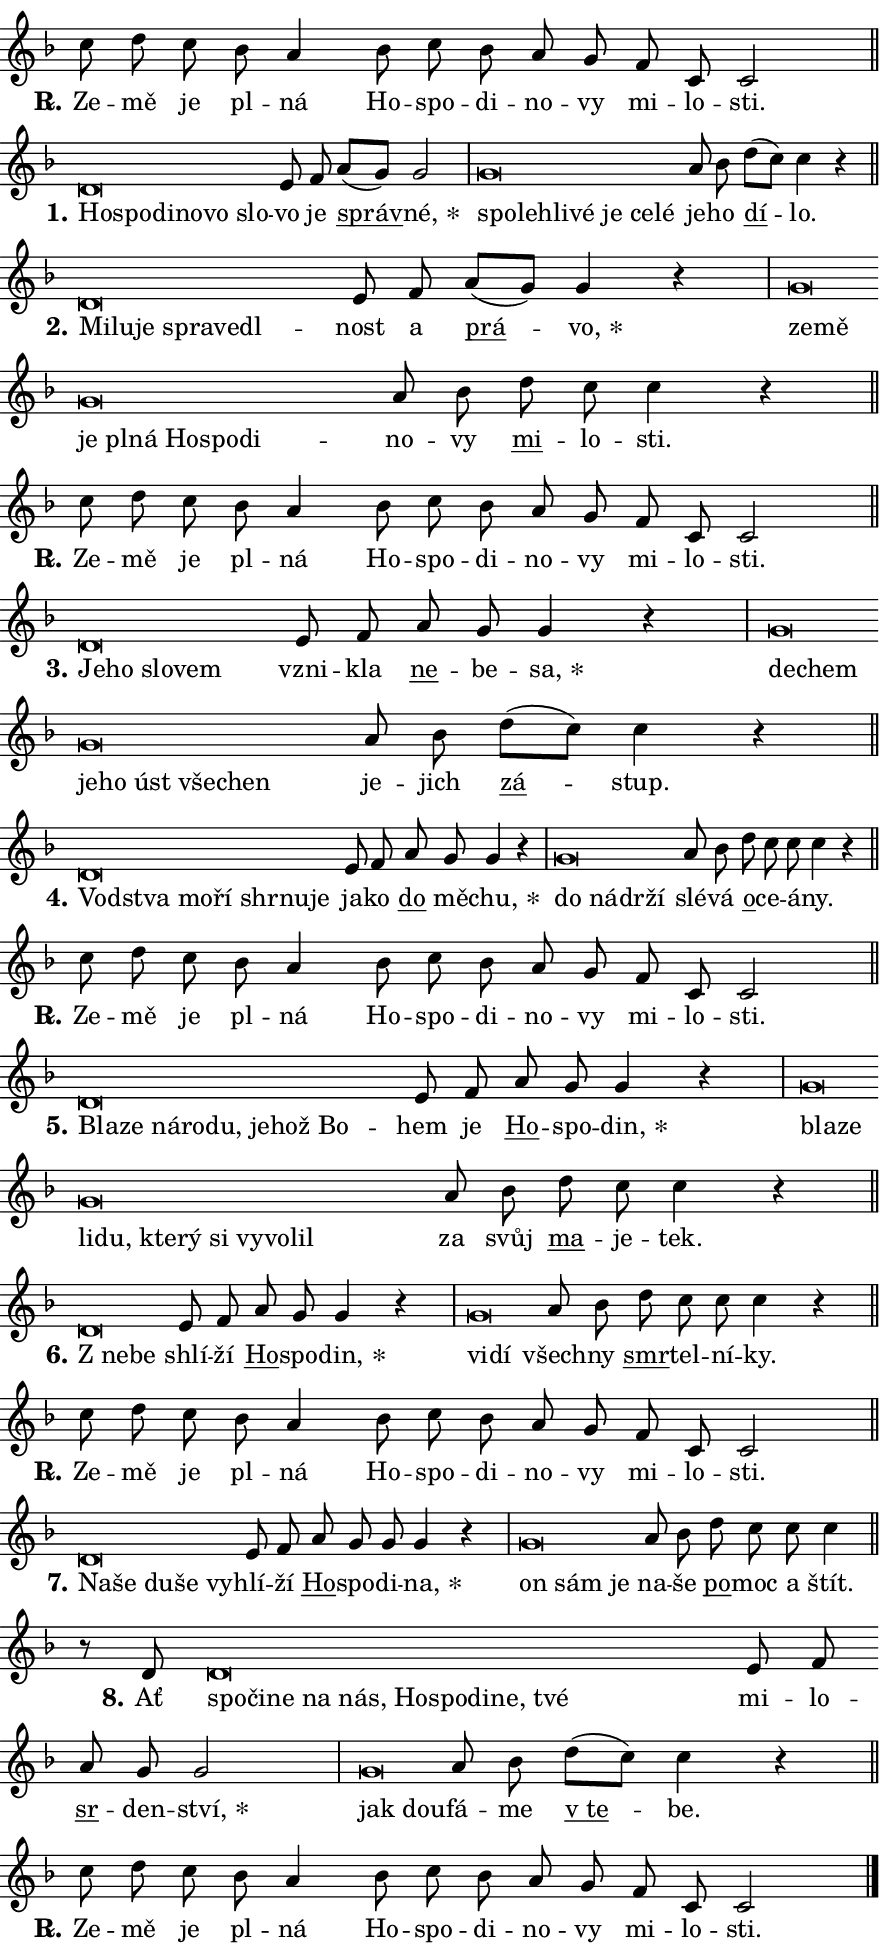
\version "2.24.0"
\header { tagline = "" }
\paper {
  indent = 0\cm
  top-margin = 0\cm
  right-margin = 0.13\cm % to fit lyric hyphens
  bottom-margin = 0\cm
  left-margin = 0\cm
  paper-width = 15\cm
  page-breaking = #ly:one-page-breaking
  system-system-spacing.basic-distance = #11
  score-system-spacing.basic-distance = #11
  ragged-last = ##f
}


%% Author: Thomas Morley
%% https://lists.gnu.org/archive/html/lilypond-user/2020-05/msg00002.html
#(define (line-position grob)
"Returns position of @var[grob} in current system:
   @code{'start}, if at first time-step
   @code{'end}, if at last time-step
   @code{'middle} otherwise
"
  (let* ((col (ly:item-get-column grob))
         (ln (ly:grob-object col 'left-neighbor))
         (rn (ly:grob-object col 'right-neighbor))
         (col-to-check-left (if (ly:grob? ln) ln col))
         (col-to-check-right (if (ly:grob? rn) rn col))
         (break-dir-left
           (and
             (ly:grob-property col-to-check-left 'non-musical #f)
             (ly:item-break-dir col-to-check-left)))
         (break-dir-right
           (and
             (ly:grob-property col-to-check-right 'non-musical #f)
             (ly:item-break-dir col-to-check-right))))
        (cond ((eqv? 1 break-dir-left) 'start)
              ((eqv? -1 break-dir-right) 'end)
              (else 'middle))))

#(define (tranparent-at-line-position vctor)
  (lambda (grob)
  "Relying on @code{line-position} select the relevant enry from @var{vctor}.
Used to determine transparency,"
    (case (line-position grob)
      ((end) (not (vector-ref vctor 0)))
      ((middle) (not (vector-ref vctor 1)))
      ((start) (not (vector-ref vctor 2))))))

noteHeadBreakVisibility =
#(define-music-function (break-visibility)(vector?)
"Makes @code{NoteHead}s transparent relying on @var{break-visibility}"
#{
  \override NoteHead.transparent =
    #(tranparent-at-line-position break-visibility)
#})

#(define delete-ledgers-for-transparent-note-heads
  (lambda (grob)
    "Reads whether a @code{NoteHead} is transparent.
If so this @code{NoteHead} is removed from @code{'note-heads} from
@var{grob}, which is supposed to be @code{LedgerLineSpanner}.
As a result ledgers are not printed for this @code{NoteHead}"
    (let* ((nhds-array (ly:grob-object grob 'note-heads))
           (nhds-list
             (if (ly:grob-array? nhds-array)
                 (ly:grob-array->list nhds-array)
                 '()))
           ;; Relies on the transparent-property being done before
           ;; Staff.LedgerLineSpanner.after-line-breaking is executed.
           ;; This is fragile ...
           (to-keep
             (remove
               (lambda (nhd)
                 (ly:grob-property nhd 'transparent #f))
               nhds-list)))
      ;; TODO find a better method to iterate over grob-arrays, similiar
      ;; to filter/remove etc for lists
      ;; For now rebuilt from scratch
      (set! (ly:grob-object grob 'note-heads)  '())
      (for-each
        (lambda (nhd)
          (ly:pointer-group-interface::add-grob grob 'note-heads nhd))
        to-keep))))

squashNotes = {
  \override NoteHead.X-extent = #'(-0.2 . 0.2)
  \override NoteHead.Y-extent = #'(-0.75 . 0)
  \override NoteHead.stencil =
    #(lambda (grob)
       (let ((pos (ly:grob-property grob 'staff-position)))
         (begin
           (if (< pos -7) (display "ERROR: Lower brevis then expected\n") (display ""))
           (if (<= pos -6) ly:text-interface::print ly:note-head::print))))
}
unSquashNotes = {
  \revert NoteHead.X-extent
  \revert NoteHead.Y-extent
  \revert NoteHead.stencil
}

hideNotes = \noteHeadBreakVisibility #begin-of-line-visible
unHideNotes = \noteHeadBreakVisibility #all-visible

% work-around for resetting accidentals
% https://lilypond.org/doc/v2.23/Documentation/notation/displaying-rhythms#unmetered-music
cadenzaMeasure = {
  \cadenzaOff
  \partial 1024 s1024
  \cadenzaOn
}

#(define-markup-command (accent layout props text) (markup?)
  "Underline accented syllable"
  (interpret-markup layout props
    #{\markup \override #'(offset . 4.3) \underline { #text }#}))

responsum = \markup \concat {
  "R" \hspace #-1.05 \path #0.1 #'((moveto 0 0.07) (lineto 0.9 0.8)) \hspace #0.05 "."
}

spaceSize = #0.6828661417322834 % exact space size for TeX Gyre Schola

\layout {
  \context {
    \Staff
    \remove "Time_signature_engraver"
    \override LedgerLineSpanner.after-line-breaking = #delete-ledgers-for-transparent-note-heads
  }
  \context {
    \Lyrics {
      \override LyricSpace.minimum-distance = \spaceSize
      \override LyricText.font-name = #"TeX Gyre Schola"
      \override LyricText.font-size = 1
      \override StanzaNumber.font-name = #"TeX Gyre Schola Bold"
      \override StanzaNumber.font-size = 1
    }
  }
  \context {
    \Score 
    \override NoteHead.text =
      #(lambda (grob) 
        (let ((pos (ly:grob-property grob 'staff-position)))
          #{\markup {
            \combine
              \halign #-0.55 \raise #(if (= pos -6) 0 0.5) \override #'(thickness . 2) \draw-line #'(3.2 . 0)
              \musicglyph "noteheads.sM1"
          }#}))
  }
}

% magnetic-lyrics.ily
%
%   written by
%     Jean Abou Samra <jean@abou-samra.fr>
%     Werner Lemberg <wl@gnu.org>
%
%   adapted by
%     Jiri Hon <jiri.hon@gmail.com>
%
% Version 2022-Apr-15

% https://www.mail-archive.com/lilypond-user@gnu.org/msg149350.html

#(define (Left_hyphen_pointer_engraver context)
   "Collect syllable-hyphen-syllable occurrences in lyrics and store
them in properties.  This engraver only looks to the left.  For
example, if the lyrics input is @code{foo -- bar}, it does the
following.

@itemize @bullet
@item
Set the @code{text} property of the @code{LyricHyphen} grob between
@q{foo} and @q{bar} to @code{foo}.

@item
Set the @code{left-hyphen} property of the @code{LyricText} grob with
text @q{foo} to the @code{LyricHyphen} grob between @q{foo} and
@q{bar}.
@end itemize

Use this auxiliary engraver in combination with the
@code{lyric-@/text::@/apply-@/magnetic-@/offset!} hook."
   (let ((hyphen #f)
         (text #f))
     (make-engraver
      (acknowledgers
       ((lyric-syllable-interface engraver grob source-engraver)
        (set! text grob)))
      (end-acknowledgers
       ((lyric-hyphen-interface engraver grob source-engraver)
        ;(when (not (grob::has-interface grob 'lyric-space-interface))
          (set! hyphen grob)));)
      ((stop-translation-timestep engraver)
       (when (and text hyphen)
         (ly:grob-set-object! text 'left-hyphen hyphen))
       (set! text #f)
       (set! hyphen #f)))))

#(define (lyric-text::apply-magnetic-offset! grob)
   "If the space between two syllables is less than the value in
property @code{LyricText@/.details@/.squash-threshold}, move the right
syllable to the left so that it gets concatenated with the left
syllable.

Use this function as a hook for
@code{LyricText@/.after-@/line-@/breaking} if the
@code{Left_@/hyphen_@/pointer_@/engraver} is active."
   (let ((hyphen (ly:grob-object grob 'left-hyphen #f)))
     (when hyphen
       (let ((left-text (ly:spanner-bound hyphen LEFT)))
         (when (grob::has-interface left-text 'lyric-syllable-interface)
           (let* ((common (ly:grob-common-refpoint grob left-text X))
                  (this-x-ext (ly:grob-extent grob common X))
                  (left-x-ext
                   (begin
                     ;; Trigger magnetism for left-text.
                     (ly:grob-property left-text 'after-line-breaking)
                     (ly:grob-extent left-text common X)))
                  ;; `delta` is the gap width between two syllables.
                  (delta (- (interval-start this-x-ext)
                            (interval-end left-x-ext)))
                  (details (ly:grob-property grob 'details))
                  (threshold (assoc-get 'squash-threshold details 0.2)))
             (when (< delta threshold)
               (let* (;; We have to manipulate the input text so that
                      ;; ligatures crossing syllable boundaries are not
                      ;; disabled.  For languages based on the Latin
                      ;; script this is essentially a beautification.
                      ;; However, for non-Western scripts it can be a
                      ;; necessity.
                      (lt (ly:grob-property left-text 'text))
                      (rt (ly:grob-property grob 'text))
                      (is-space (grob::has-interface hyphen 'lyric-space-interface))
                      (space (if is-space " " ""))
                      (extra-delta (if is-space spaceSize 0))
                      ;; Append new syllable.
                      (ltrt-space (if (and (string? lt) (string? rt))
                                (string-append lt space rt)
                                (make-concat-markup (list lt space rt))))
                      ;; Right-align `ltrt` to the right side.
                      (ltrt-space-markup (grob-interpret-markup
                               grob
                               (make-translate-markup
                                (cons (interval-length this-x-ext) 0)
                                (make-right-align-markup ltrt-space)))))
                 (begin
                   ;; Don't print `left-text`.
                   (ly:grob-set-property! left-text 'stencil #f)
                   ;; Set text and stencil (which holds all collected
                   ;; syllables so far) and shift it to the left.
                   (ly:grob-set-property! grob 'text ltrt-space)
                   (ly:grob-set-property! grob 'stencil ltrt-space-markup)
                   (ly:grob-translate-axis! grob (- (- delta extra-delta)) X))))))))))


#(define (lyric-hyphen::displace-bounds-first grob)
   ;; Make very sure this callback isn't triggered too early.
   (let ((left (ly:spanner-bound grob LEFT))
         (right (ly:spanner-bound grob RIGHT)))
     (ly:grob-property left 'after-line-breaking)
     (ly:grob-property right 'after-line-breaking)
     (ly:lyric-hyphen::print grob)))

squashThreshold = #0.4

\layout {
  \context {
    \Lyrics
    \consists #Left_hyphen_pointer_engraver
    \override LyricText.after-line-breaking =
      #lyric-text::apply-magnetic-offset!
    \override LyricHyphen.stencil = #lyric-hyphen::displace-bounds-first
    \override LyricText.details.squash-threshold = \squashThreshold
    \override LyricHyphen.minimum-distance = 0
    \override LyricHyphen.minimum-length = \squashThreshold
  }
}

squashText = \override LyricText.details.squash-threshold = 9999
unSquashText = \override LyricText.details.squash-threshold = \squashThreshold

leftText = \override LyricText.self-alignment-X = #LEFT
unLeftText = \revert LyricText.self-alignment-X

starOffset = #(lambda (grob) 
                (let ((x_offset (ly:self-alignment-interface::aligned-on-x-parent grob)))
                  (if (= x_offset 0) 0 (+ x_offset 1.2))))

star = #(define-music-function (syllable)(string?)
"Append star separator at the end of a syllable"
#{
  \once \override LyricText.X-offset = #starOffset
  \lyricmode { \markup {
    #syllable
    \override #'((font-name . "TeX Gyre Schola Bold")) \hspace #0.2 \lower #0.65 \larger "*"
  } }
#})

starAccent = #(define-music-function (syllable)(string?)
"Append star separator at the end of a syllable and make accent"
#{
  \once \override LyricText.X-offset = #starOffset
  \lyricmode { \markup {
    \accent #syllable
    \override #'((font-name . "TeX Gyre Schola Bold")) \hspace #0.2 \lower #0.65 \larger "*"
  } }
#})

breath = #(define-music-function (syllable)(string?)
"Append breathing indicator at the end of a syllable"
#{
  \lyricmode { \markup { #syllable "+" } }
#})

optionalBreath = #(define-music-function (syllable)(string?)
"Append optional breathing indicator at the end of a syllable"
#{
  \lyricmode { \markup { #syllable "(+)" } }
#})


\score {
    <<
        \new Voice = "melody" { \cadenzaOn \key f \major \relative { c''8 d c bes a4 \bar "" bes8 c bes \bar "" a g \bar "" f c c2 \cadenzaMeasure \bar "||" \break } }
        \new Lyrics \lyricsto "melody" { \lyricmode { \set stanza = \responsum
Ze -- mě je pl -- ná Ho -- spo -- di -- no -- vy mi -- lo -- sti. } }
    >>
    \layout {}
}

\score {
    <<
        \new Voice = "melody" { \cadenzaOn \key f \major \relative { \squashNotes d'\breve*1/16 \hideNotes \breve*1/16 \bar "" \breve*1/16 \bar "" \breve*1/16 \bar "" \breve*1/16 \breve*1/16 \bar "" \unHideNotes \unSquashNotes e8 f \bar "" a[( g)] g2 \cadenzaMeasure \bar "|" \squashNotes g\breve*1/16 \hideNotes \breve*1/16 \bar "" \breve*1/16 \bar "" \breve*1/16 \bar "" \breve*1/16 \bar "" \breve*1/16 \breve*1/16 \bar "" \unHideNotes \unSquashNotes a8 bes \bar "" d[( c)] c4 r \cadenzaMeasure \bar "||" \break } }
        \new Lyrics \lyricsto "melody" { \lyricmode { \set stanza = "1."
\leftText Ho -- \squashText spo -- di -- no -- vo slo -- \unLeftText \unSquashText vo je \markup \accent správ -- \star né, \leftText spo -- \squashText leh -- li -- vé je ce -- lé \unLeftText \unSquashText je -- ho \markup \accent dí -- lo. } }
    >>
    \layout {}
}

\score {
    <<
        \new Voice = "melody" { \cadenzaOn \key f \major \relative { \squashNotes d'\breve*1/16 \hideNotes \breve*1/16 \bar "" \breve*1/16 \bar "" \breve*1/16 \bar "" \breve*1/16 \breve*1/16 \bar "" \unHideNotes \unSquashNotes e8 f \bar "" a[( g)] g4 r \cadenzaMeasure \bar "|" \squashNotes g\breve*1/16 \hideNotes \breve*1/16 \bar "" \breve*1/16 \bar "" \breve*1/16 \bar "" \breve*1/16 \bar "" \breve*1/16 \bar "" \breve*1/16 \breve*1/16 \bar "" \unHideNotes \unSquashNotes a8 bes \bar "" d c c4 r \cadenzaMeasure \bar "||" \break } }
        \new Lyrics \lyricsto "melody" { \lyricmode { \set stanza = "2."
\leftText Mi -- \squashText lu -- je spra -- ve -- dl -- \unLeftText \unSquashText nost a \markup \accent prá -- \star vo, \leftText ze -- \squashText mě je pl -- ná Ho -- spo -- di -- \unLeftText \unSquashText no -- vy \markup \accent mi -- lo -- sti. } }
    >>
    \layout {}
}

\score {
    <<
        \new Voice = "melody" { \cadenzaOn \key f \major \relative { c''8 d c bes a4 \bar "" bes8 c bes \bar "" a g \bar "" f c c2 \cadenzaMeasure \bar "||" \break } }
        \new Lyrics \lyricsto "melody" { \lyricmode { \set stanza = \responsum
Ze -- mě je pl -- ná Ho -- spo -- di -- no -- vy mi -- lo -- sti. } }
    >>
    \layout {}
}

\score {
    <<
        \new Voice = "melody" { \cadenzaOn \key f \major \relative { \squashNotes d'\breve*1/16 \hideNotes \breve*1/16 \bar "" \breve*1/16 \breve*1/16 \bar "" \unHideNotes \unSquashNotes e8 f \bar "" a g g4 r \cadenzaMeasure \bar "|" \squashNotes g\breve*1/16 \hideNotes \breve*1/16 \bar "" \breve*1/16 \bar "" \breve*1/16 \bar "" \breve*1/16 \bar "" \breve*1/16 \breve*1/16 \bar "" \unHideNotes \unSquashNotes a8 bes \bar "" d[( c)] c4 r \cadenzaMeasure \bar "||" \break } }
        \new Lyrics \lyricsto "melody" { \lyricmode { \set stanza = "3."
\leftText Je -- \squashText ho slo -- vem \unLeftText \unSquashText vzni -- kla \markup \accent ne -- be -- \star sa, \leftText de -- \squashText chem je -- ho úst vše -- chen \unLeftText \unSquashText je -- jich \markup \accent zá -- stup. } }
    >>
    \layout {}
}

\score {
    <<
        \new Voice = "melody" { \cadenzaOn \key f \major \relative { \squashNotes d'\breve*1/16 \hideNotes \breve*1/16 \bar "" \breve*1/16 \bar "" \breve*1/16 \bar "" \breve*1/16 \bar "" \breve*1/16 \breve*1/16 \bar "" \unHideNotes \unSquashNotes e8 f \bar "" a g g4 r \cadenzaMeasure \bar "|" \squashNotes g\breve*1/16 \hideNotes \breve*1/16 \bar "" \breve*1/16 \breve*1/16 \bar "" \unHideNotes \unSquashNotes a8 bes \bar "" d c c c4 r \cadenzaMeasure \bar "||" \break } }
        \new Lyrics \lyricsto "melody" { \lyricmode { \set stanza = "4."
\leftText Vod -- \squashText stva mo -- ří shr -- nu -- je \unLeftText \unSquashText ja -- ko \markup \accent do mě -- \star chu, \leftText do \squashText ná -- dr -- ží \unLeftText \unSquashText slé -- vá \markup \accent o -- ce -- á -- ny. } }
    >>
    \layout {}
}

\score {
    <<
        \new Voice = "melody" { \cadenzaOn \key f \major \relative { c''8 d c bes a4 \bar "" bes8 c bes \bar "" a g \bar "" f c c2 \cadenzaMeasure \bar "||" \break } }
        \new Lyrics \lyricsto "melody" { \lyricmode { \set stanza = \responsum
Ze -- mě je pl -- ná Ho -- spo -- di -- no -- vy mi -- lo -- sti. } }
    >>
    \layout {}
}

\score {
    <<
        \new Voice = "melody" { \cadenzaOn \key f \major \relative { \squashNotes d'\breve*1/16 \hideNotes \breve*1/16 \bar "" \breve*1/16 \bar "" \breve*1/16 \bar "" \breve*1/16 \bar "" \breve*1/16 \bar "" \breve*1/16 \breve*1/16 \bar "" \unHideNotes \unSquashNotes e8 f \bar "" a g g4 r \cadenzaMeasure \bar "|" \squashNotes g\breve*1/16 \hideNotes \breve*1/16 \bar "" \breve*1/16 \bar "" \breve*1/16 \bar "" \breve*1/16 \bar "" \breve*1/16 \bar "" \breve*1/16 \bar "" \breve*1/16 \bar "" \breve*1/16 \breve*1/16 \bar "" \unHideNotes \unSquashNotes a8 bes \bar "" d c c4 r \cadenzaMeasure \bar "||" \break } }
        \new Lyrics \lyricsto "melody" { \lyricmode { \set stanza = "5."
\leftText Bla -- \squashText ze ná -- ro -- du, je -- hož Bo -- \unLeftText \unSquashText hem je \markup \accent Ho -- spo -- \star din, \leftText bla -- \squashText ze li -- du, kte -- rý si vy -- vo -- lil \unLeftText \unSquashText za svůj \markup \accent ma -- je -- tek. } }
    >>
    \layout {}
}

\score {
    <<
        \new Voice = "melody" { \cadenzaOn \key f \major \relative { \squashNotes d'\breve*1/16 \hideNotes \breve*1/16 \bar "" \unHideNotes \unSquashNotes e8 f \bar "" a g g4 r \cadenzaMeasure \bar "|" \squashNotes g\breve*1/16 \hideNotes \breve*1/16 \bar "" \unHideNotes \unSquashNotes a8 bes \bar "" d c c c4 r \cadenzaMeasure \bar "||" \break } }
        \new Lyrics \lyricsto "melody" { \lyricmode { \set stanza = "6."
\leftText "Z ne" -- \squashText be \unLeftText \unSquashText shlí -- ží \markup \accent Ho -- spo -- \star din, \leftText vi -- \squashText dí \unLeftText \unSquashText všech -- ny \markup \accent smr -- tel -- ní -- ky. } }
    >>
    \layout {}
}

\score {
    <<
        \new Voice = "melody" { \cadenzaOn \key f \major \relative { c''8 d c bes a4 \bar "" bes8 c bes \bar "" a g \bar "" f c c2 \cadenzaMeasure \bar "||" \break } }
        \new Lyrics \lyricsto "melody" { \lyricmode { \set stanza = \responsum
Ze -- mě je pl -- ná Ho -- spo -- di -- no -- vy mi -- lo -- sti. } }
    >>
    \layout {}
}

\score {
    <<
        \new Voice = "melody" { \cadenzaOn \key f \major \relative { \squashNotes d'\breve*1/16 \hideNotes \breve*1/16 \bar "" \breve*1/16 \bar "" \breve*1/16 \breve*1/16 \bar "" \unHideNotes \unSquashNotes e8 f \bar "" a g g g4 r \cadenzaMeasure \bar "|" \squashNotes g\breve*1/16 \hideNotes \breve*1/16 \breve*1/16 \bar "" \unHideNotes \unSquashNotes a8 bes \bar "" d c c c4 \cadenzaMeasure \bar "||" \break } }
        \new Lyrics \lyricsto "melody" { \lyricmode { \set stanza = "7."
\leftText Na -- \squashText še du -- še vy -- \unLeftText \unSquashText hlí -- ží \markup \accent Ho -- spo -- di -- \star na, \leftText on \squashText sám je \unLeftText \unSquashText na -- še \markup \accent po -- moc a štít. } }
    >>
    \layout {}
}

\score {
    <<
        \new Voice = "melody" { \cadenzaOn \key f \major \relative { r8 d' \squashNotes d\breve*1/16 \hideNotes \breve*1/16 \bar "" \breve*1/16 \bar "" \breve*1/16 \bar "" \breve*1/16 \bar "" \breve*1/16 \bar "" \breve*1/16 \bar "" \breve*1/16 \bar "" \breve*1/16 \breve*1/16 \bar "" \unHideNotes \unSquashNotes e8 f \bar "" a g g2 \cadenzaMeasure \bar "|" \squashNotes g\breve*1/16 \hideNotes \breve*1/16 \bar "" \unHideNotes \unSquashNotes a8 bes \bar "" d[( c)] c4 r \cadenzaMeasure \bar "||" \break } }
        \new Lyrics \lyricsto "melody" { \lyricmode { \set stanza = "8."
Ať \leftText spo -- \squashText či -- ne na nás, Ho -- spo -- di -- ne, tvé \unLeftText \unSquashText mi -- lo -- \markup \accent sr -- den -- \star ství, \leftText jak \squashText dou -- \unLeftText \unSquashText fá -- me \markup \accent "v te" -- be. } }
    >>
    \layout {}
}

\score {
    <<
        \new Voice = "melody" { \cadenzaOn \key f \major \relative { c''8 d c bes a4 \bar "" bes8 c bes \bar "" a g \bar "" f c c2 \cadenzaMeasure \bar "||" \break } \bar "|." }
        \new Lyrics \lyricsto "melody" { \lyricmode { \set stanza = \responsum
Ze -- mě je pl -- ná Ho -- spo -- di -- no -- vy mi -- lo -- sti. } }
    >>
    \layout {}
}
